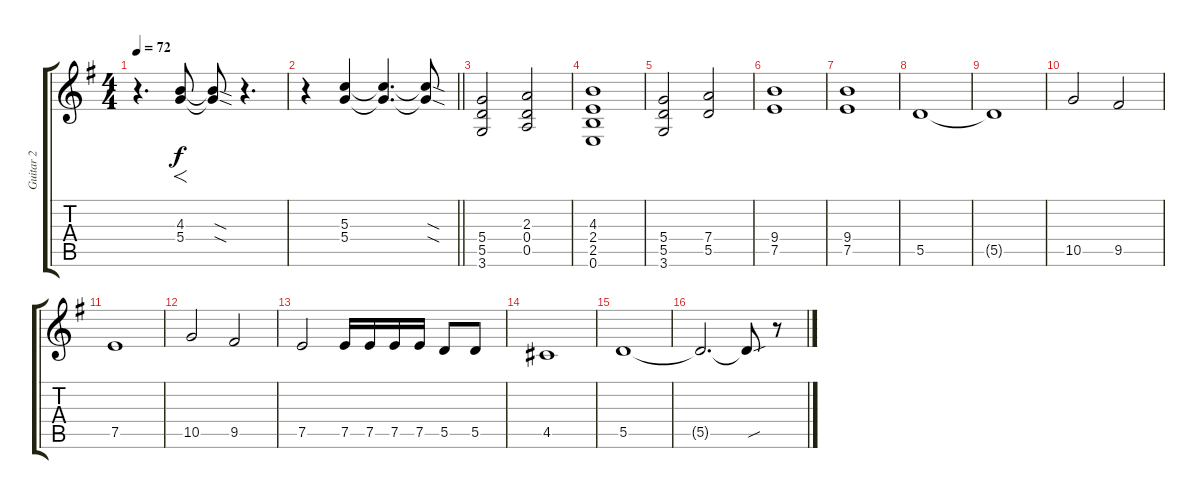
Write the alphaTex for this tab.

\track ("Guitar 2" "Guitar 2") {instrument distortionguitar}
\staff {score tabs}
\tuning (E4 B3 G3 D3 A2 E2) {hide}
\ts (4 4)
\tempo 72
\clef g2
\ks eminor
r.4{d dy f} (4.3 5.4).8{f} (4.3{sod t} 5.4{sod t}).8 r.4{d} |
\barLineRight lightlight
r.4 (5.3 5.4).4 (5.3{t} 5.4{t}).4{d} (5.3{sod t} 5.4{sod t}).8 |
(5.4 5.5 3.6).2 (2.3 0.4 0.5).2 |
(4.3 2.4 2.5 0.6).1 |
(5.4 5.5 3.6).2 (7.4 5.5).2 |
(9.4 7.5).1 |
(9.4 7.5).1 |
5.5.1 |
5.5{t}.1 |
10.5.2 9.5.2 |
7.5.1 |
10.5.2 9.5.2 |
7.5.2 7.5.16 7.5.16 7.5.16 7.5.16 5.5.8 5.5.8 |
4.5.1 |
5.5.1 |
5.5{t}.2{d} 5.5{sou t}.8 r.8
